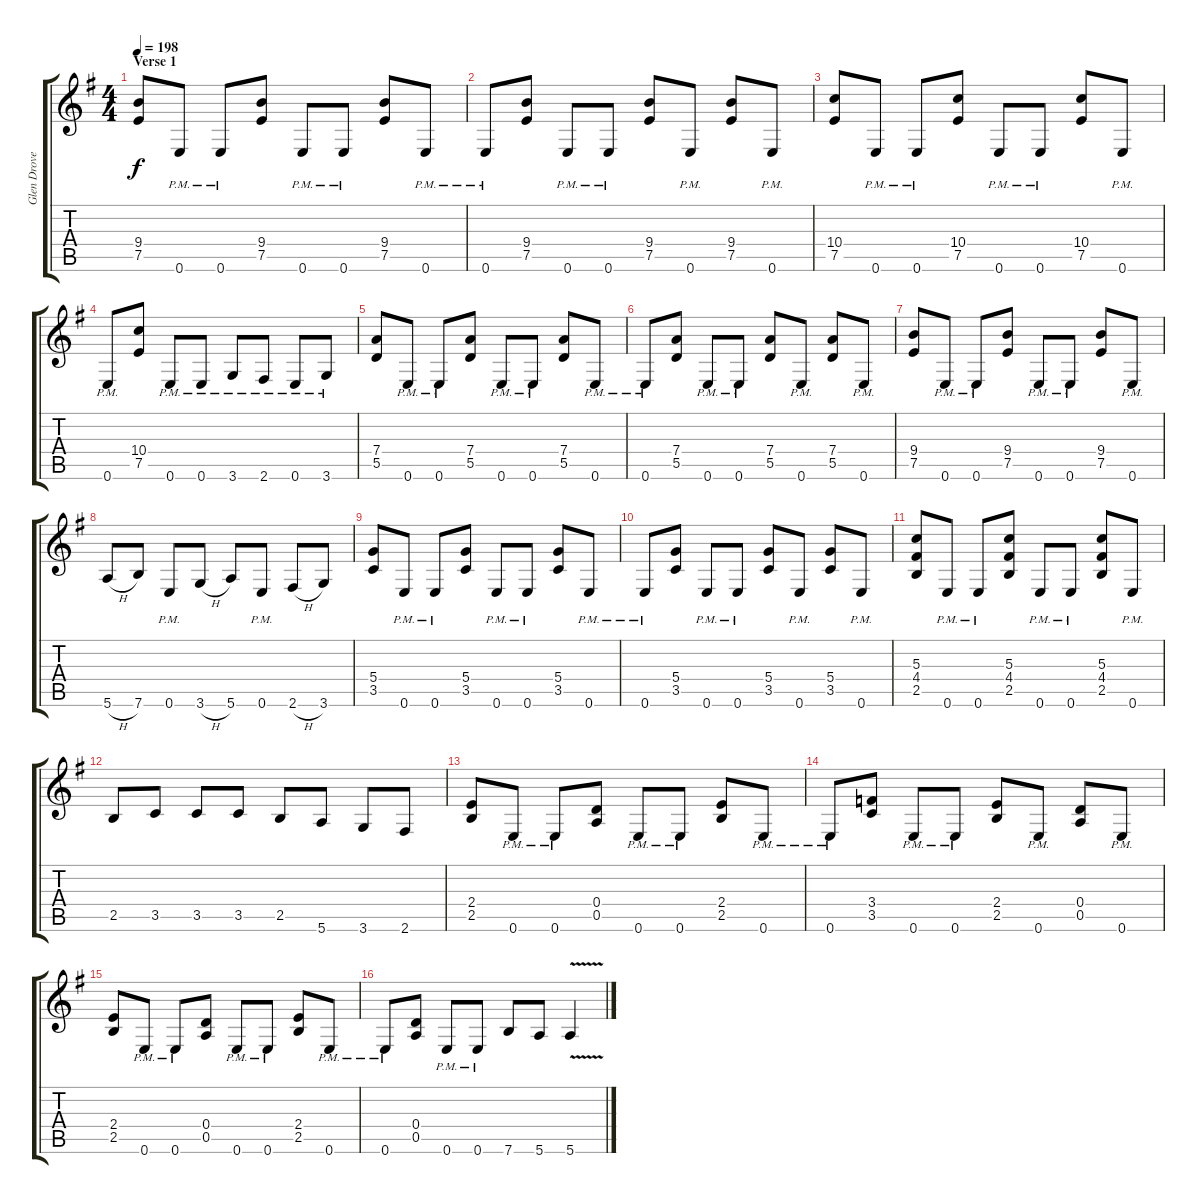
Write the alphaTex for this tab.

\track ("Glen Drover" "Glen Drove") {instrument overdrivenguitar}
\staff {score tabs}
\tuning (E4 B3 G3 D3 A2 E2) {hide}
\ts (4 4)
\section ("" "Verse 1")
\tempo 198
\clef g2
\ks g
(9.4 7.5).8{dy f} 0.6{pm}.8 0.6{pm}.8 (9.4 7.5).8 0.6{pm}.8 0.6{pm}.8 (9.4 7.5).8 0.6{pm}.8 |
0.6{pm}.8 (9.4 7.5).8 0.6{pm}.8 0.6{pm}.8 (9.4 7.5).8 0.6{pm}.8 (9.4 7.5).8 0.6{pm}.8 |
(10.4 7.5).8 0.6{pm}.8 0.6{pm}.8 (10.4 7.5).8 0.6{pm}.8 0.6{pm}.8 (10.4 7.5).8 0.6{pm}.8 |
0.6{pm}.8 (10.4 7.5).8 0.6{pm}.8 0.6{pm}.8 3.6{pm}.8 2.6{pm}.8 0.6{pm}.8 3.6{pm}.8 |
(7.4 5.5).8 0.6{pm}.8 0.6{pm}.8 (7.4 5.5).8 0.6{pm}.8 0.6{pm}.8 (7.4 5.5).8 0.6{pm}.8 |
0.6{pm}.8 (7.4 5.5).8 0.6{pm}.8 0.6{pm}.8 (7.4 5.5).8 0.6{pm}.8 (7.4 5.5).8 0.6{pm}.8 |
(9.4 7.5).8 0.6{pm}.8 0.6{pm}.8 (9.4 7.5).8 0.6{pm}.8 0.6{pm}.8 (9.4 7.5).8 0.6{pm}.8 |
5.6{h}.8 7.6.8 0.6{pm}.8 3.6{h}.8 5.6.8 0.6{pm}.8 2.6{h}.8 3.6.8 |
(5.4 3.5).8 0.6{pm}.8 0.6{pm}.8 (5.4 3.5).8 0.6{pm}.8 0.6{pm}.8 (5.4 3.5).8 0.6{pm}.8 |
0.6{pm}.8 (5.4 3.5).8 0.6{pm}.8 0.6{pm}.8 (5.4 3.5).8 0.6{pm}.8 (5.4 3.5).8 0.6{pm}.8 |
(5.3 4.4 2.5).8 0.6{pm}.8 0.6{pm}.8 (5.3 4.4 2.5).8 0.6{pm}.8 0.6{pm}.8 (5.3 4.4 2.5).8 0.6{pm}.8 |
2.5.8 3.5.8 3.5.8 3.5.8 2.5.8 5.6.8 3.6.8 2.6.8 |
(2.4 2.5).8 0.6{pm}.8 0.6{pm}.8 (0.4 0.5).8 0.6{pm}.8 0.6{pm}.8 (2.4 2.5).8 0.6{pm}.8 |
0.6{pm}.8 (3.4 3.5).8 0.6{pm}.8 0.6{pm}.8 (2.4 2.5).8 0.6{pm}.8 (0.4 0.5).8 0.6{pm}.8 |
(2.4 2.5).8 0.6{pm}.8 0.6{pm}.8 (0.4 0.5).8 0.6{pm}.8 0.6{pm}.8 (2.4 2.5).8 0.6{pm}.8 |
0.6{pm}.8 (0.4 0.5).8 0.6{pm}.8 0.6{pm}.8 7.6.8 5.6.8 5.6{v}.4
